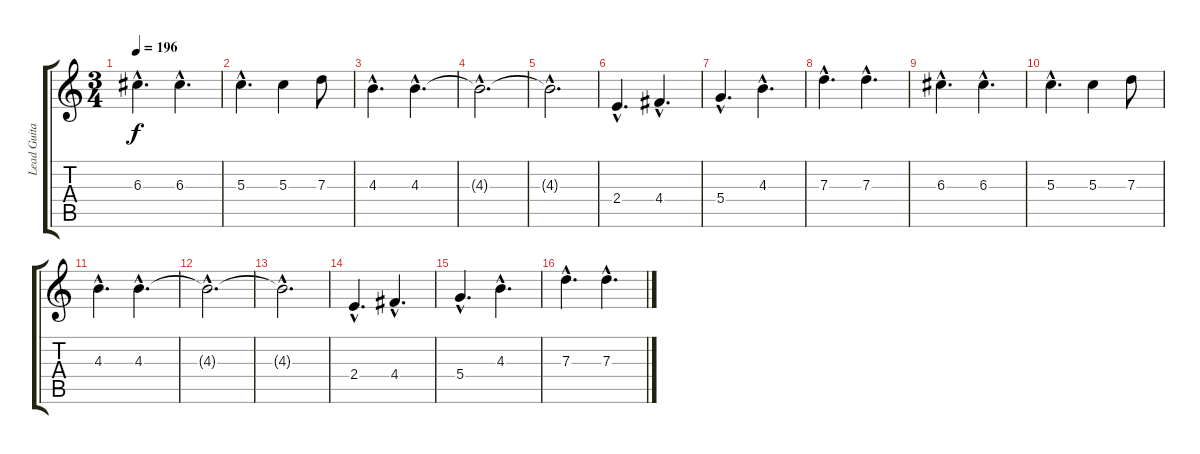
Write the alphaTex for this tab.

\track ("Lead Guitar" "Lead Guita") {instrument overdrivenguitar}
\staff {score tabs}
\tuning (E4 B3 G3 D3 A2 E2) {hide}
\ts (3 4)
\tempo 196
\clef g2
\ks c
6.3{hac}.4{d dy f} 6.3{hac}.4{d} |
5.3{hac}.4{d} 5.3.4 7.3.8 |
4.3{hac}.4{d} 4.3{hac}.4{d} |
4.3{hac t}.2{d} |
4.3{hac t}.2{d} |
2.4{hac}.4{d volume 16 balance 4} 4.4{hac}.4{d} |
5.4{hac}.4{d} 4.3{hac}.4{d} |
7.3{hac}.4{d} 7.3{hac}.4{d} |
6.3{hac}.4{d} 6.3{hac}.4{d} |
5.3{hac}.4{d} 5.3.4 7.3.8 |
4.3{hac}.4{d} 4.3{hac}.4{d} |
4.3{hac t}.2{d} |
4.3{hac t}.2{d} |
2.4{hac}.4{d volume 16 balance 4} 4.4{hac}.4{d} |
5.4{hac}.4{d} 4.3{hac}.4{d} |
7.3{hac}.4{d} 7.3{hac}.4{d}
